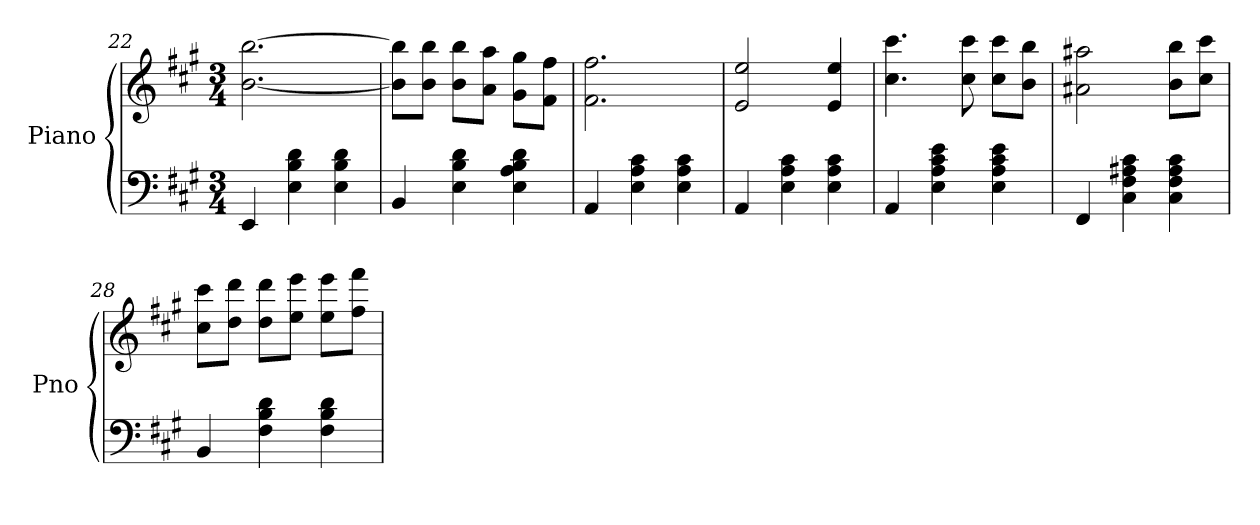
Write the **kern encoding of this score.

**kern	**kern
*part1	*part1
*staff2	*staff1
*I"Piano	*
*I'Pno	*
*clefF4	*clefG2
*k[f#c#g#]	*k[f#c#g#]
*A:	*A:
*M3/4	*M3/4
=22	=22
4EE/	[2.b\ [2.bb\
4E\ 4B\ 4d\	.
4E\ 4B\ 4d\	.
=23	=23
4BB/	8b\] 8bb\]L
.	8b\ 8bb\J
4E\ 4B\ 4d\	8b\ 8bb\L
.	8a\ 8aa\J
4E\ 4A\ 4B\ 4d\	8g#\ 8gg#\L
.	8f#\ 8ff#\J
=24	=24
4AA/	2.f#\ 2.ff#\
4E\ 4A\ 4c#\	.
4E\ 4A\ 4c#\	.
=25	=25
4AA/	2e/ 2ee/
4E\ 4A\ 4c#\	.
4E\ 4A\ 4c#\	4e/ 4ee/
=26	=26
4AA/	4.cc#\ 4.ccc#\
4E\ 4A\ 4c#\ 4e\	.
.	8cc#\ 8ccc#\
4E\ 4A\ 4c#\ 4e\	8cc#\ 8ccc#\L
.	8b\ 8bb\J
=27	=27
4FF#/	2a#X\ 2aa#X\
4C#\ 4F#\ 4A#X\ 4c#\	.
4C#\ 4F#\ 4A#\ 4c#\	8b\ 8bb\L
.	8cc#\ 8ccc#\J
=28	=28
4BB/	8cc#\ 8ccc#\L
.	8dd\ 8ddd\J
4F#\ 4B\ 4d\	8dd\ 8ddd\L
.	8ee\ 8eee\J
4F#\ 4B\ 4d\	8ee\ 8eee\L
.	8ff#\ 8fff#\J
=	=
*-	*-
